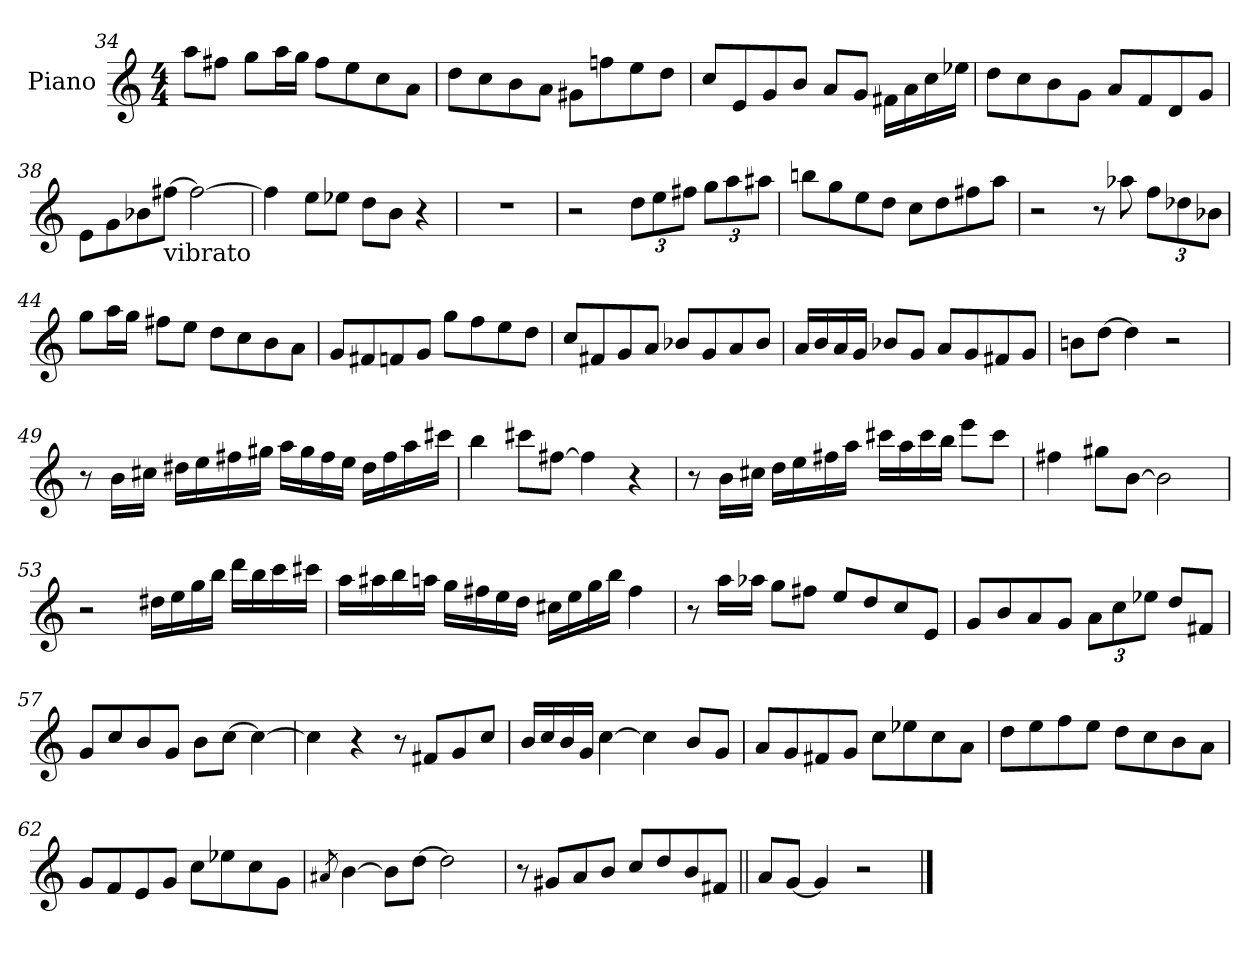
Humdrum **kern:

**kern
*part1
*staff1
*I"Piano
*I'Pno.
*clefG2
*k[]
*M4/4
=34
8aa\L
8ff#X\J
8gg\L
16aa\L
16gg\JJ
8ff#\L
8ee\
8cc\
8a\J
=35
8dd\L
8cc\
8b\
8a\J
8g#X\L
8ffn\
8ee\
8dd\J
=36
8cc/L
8e/
8g/
8b/J
8a/L
8g/J
16f#X\LL
16a\
16cc\
16ee-X\JJ
!!LO:PB:g=z
=37
8dd\L
8cc\
8b\
8g\J
8a/L
8f/
8d/
8g/J
=38
8e\L
8g\
8b-X\
!LO:TX:b:t=vibrato
[8ff#X\J
2ff#\_
=39
4ff#\]
8ee\L
8ee-X\J
8dd\L
8b\J
4r
=40
1r
!!LO:LB:g=z
=41
2r
*Xbrackettup
12dd\L
12ee\
12ff#X\J
12gg\L
12aa\
12aa#X\J
=42
8bbn\L
8gg\
8ee\
8dd\J
8cc\L
8dd\
8ff#X\
8aa\J
=43
2r
8r
8aa-X\
12ff\L
12dd-X\
12b-X\J
=44
8gg\L
16aa\L
16gg\JJ
8ff#X\L
8ee\J
8dd\L
8cc\
8b\
8a\J
!!LO:LB:g=z
=45
8g/L
8f#X/
8fn/
8g/J
8gg\L
8ff\
8ee\
8dd\J
=46
8cc/L
8f#X/
8g/
8a/J
8b-X/L
8g/
8a/
8b-/J
=47
16a/LL
16b/
16a/
16g/JJ
8b-X/L
8g/J
8a/L
8g/
8f#X/
8g/J
=48
8bn\L
[8dd\J
4dd\]
2r
!!LO:LB:g=z
=49
8r
16b\LL
16cc#X\JJ
16dd#X\LL
16ee\
16ff#X\
16gg#X\JJ
16aa\LL
16gg#\
16ff#\
16ee\JJ
16dd#\LL
16ff#\
16aa\
16ccc#X\JJ
=50
4bb\
8ccc#X\L
[8ff#X\J
4ff#\]
4r
=51
8r
16b\LL
16cc#X\JJ
16dd\LL
16ee\
16ff#X\
16aa\JJ
16ccc#X\LL
16aa\
16ccc#\
16bb\JJ
8eee\L
8ccc#\J
!!LO:LB:g=z
=52
4ff#X\
8gg#X\L
[8b\J
2b\]
!!LO:LB:g=z
=53
2r
16dd#X\LL
16ee\
16gg\
16bb\JJ
16ddd\LL
16bb\
16ccc\
16ccc#X\JJ
=54
16aa\LL
16aa#X\
16bb\
16aan\JJ
16gg\LL
16ff#X\
16ee\
16dd\JJ
16cc#X\LL
16ee\
16gg\
16bb\JJ
4ff#\
=55
8r
16aa\LL
16aa-X\JJ
8gg\L
8ff#X\J
8ee/L
8dd/
8cc/
8e/J
!!LO:LB:g=z
=56
8g/L
8b/
8a/
8g/J
12a\L
12cc\
12ee-X\J
8dd/L
8f#X/J
!!LO:LB:g=z
=57
8g/L
8cc/
8b/
8g/J
8b\L
[8cc\J
4cc\_
=58
4cc\]
4r
8r
8f#X/L
8g/
8cc/J
=59
16b/LL
16cc/
16b/
16g/JJ
[4cc\
4cc\]
8b/L
8g/J
=60
8a/L
8g/
8f#X/
8g/J
8cc\L
8ee-X\
8cc\
8a\J
!!LO:LB:g=z
=61
8dd\L
8ee\
8ff\
8ee\J
8dd\L
8cc\
8b\
8a\J
=62
8g/L
8f/
8e/
8g/J
8cc\L
8ee-X\
8cc\
8g\J
=63
8qa#X/
[4b\
8b\L]
[8dd\J
2dd\]
=64
8r
8g#X/L
8a/
8b/J
8cc/L
8dd/
8b/
8f#X/J
=65||
8a/L
[8g/J
4g/]
2r
==
*-
